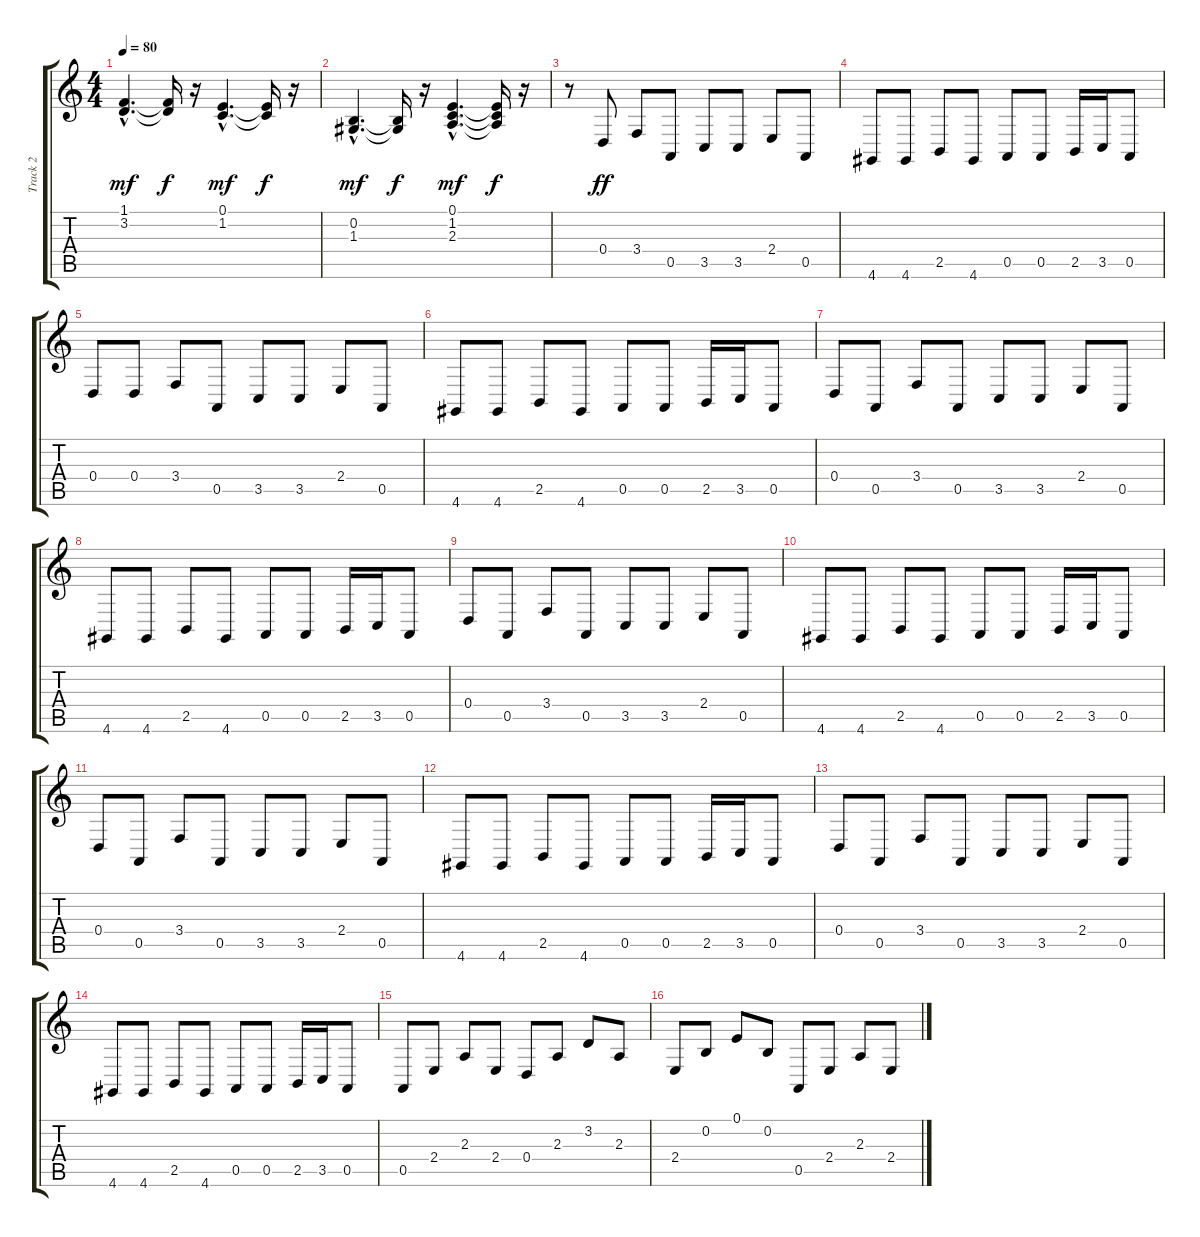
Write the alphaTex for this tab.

\track ("Track 2" "Track 2") {instrument acousticgrandpiano}
\staff {score tabs}
\tuning (E4 B3 G3 D3 A2 E2) {hide}
\ts (4 4)
\tempo 80
\clef g2
\ks c
(1.1{hac} 3.2{hac}).4{d dy mf instrument acousticgrandpiano} (1.1{t} 3.2{t}).16{dy f} r.16 (0.1{hac} 1.2{hac}).4{d dy mf} (0.1{t} 1.2{t}).16{dy f} r.16 |
(0.2{hac} 1.3{hac}).4{d dy mf} (0.2{t} 1.3{t}).16{dy f} r.16 (0.1{hac} 1.2{hac} 2.3{hac}).4{d dy mf} (0.1{t} 1.2{t} 2.3{t}).16{dy f} r.16 |
r.8 0.4.8{dy ff} 3.4.8 0.5.8 3.5.8 3.5.8 2.4.8 0.5.8 |
4.6.8 4.6.8 2.5.8 4.6.8 0.5.8 0.5.8 2.5.16 3.5.16 0.5.8 |
0.4.8 0.4.8 3.4.8 0.5.8 3.5.8 3.5.8 2.4.8 0.5.8 |
4.6.8 4.6.8 2.5.8 4.6.8 0.5.8 0.5.8 2.5.16 3.5.16 0.5.8 |
0.4.8 0.5.8 3.4.8 0.5.8 3.5.8 3.5.8 2.4.8 0.5.8 |
4.6.8 4.6.8 2.5.8 4.6.8 0.5.8 0.5.8 2.5.16 3.5.16 0.5.8 |
0.4.8 0.5.8 3.4.8 0.5.8 3.5.8 3.5.8 2.4.8 0.5.8 |
4.6.8 4.6.8 2.5.8 4.6.8 0.5.8 0.5.8 2.5.16 3.5.16 0.5.8 |
0.4.8 0.5.8 3.4.8 0.5.8 3.5.8 3.5.8 2.4.8 0.5.8 |
4.6.8 4.6.8 2.5.8 4.6.8 0.5.8 0.5.8 2.5.16 3.5.16 0.5.8 |
0.4.8 0.5.8 3.4.8 0.5.8 3.5.8 3.5.8 2.4.8 0.5.8 |
4.6.8 4.6.8 2.5.8 4.6.8 0.5.8 0.5.8 2.5.16 3.5.16 0.5.8 |
0.5.8 2.4.8 2.3.8 2.4.8 0.4.8 2.3.8 3.2.8 2.3.8 |
2.4.8 0.2.8 0.1.8 0.2.8 0.5.8 2.4.8 2.3.8 2.4.8
